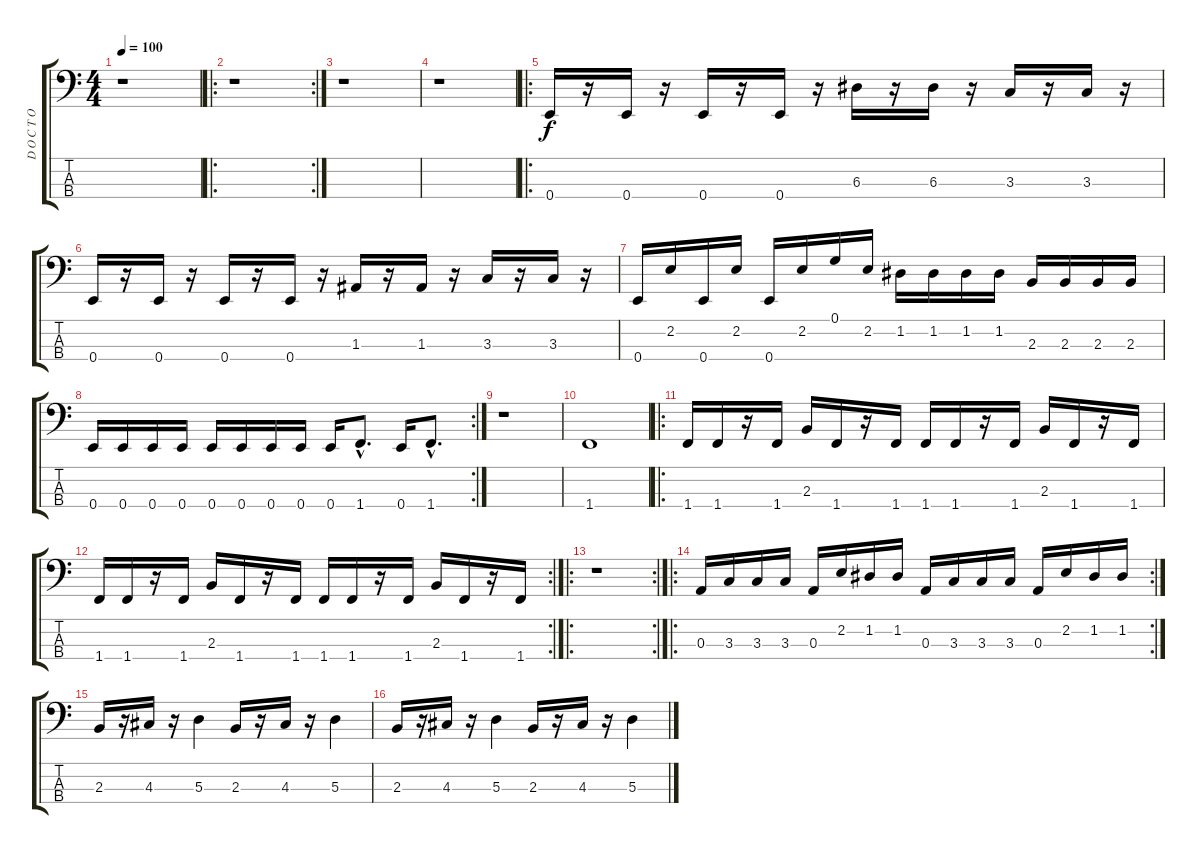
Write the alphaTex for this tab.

\track ("D O C T O R T O F I N D O U T" "D O C T O ") {instrument electricbassfinger}
\staff {score tabs}
\tuning (G2 D2 A1 E1) {hide}
\ts (4 4)
\tempo 100
\clef f4
\ks c
r.1{dy f instrument electricbassfinger} |
\ro
\rc 2
r.1 |
r.1 |
r.1 |
\ro
0.4.16 r.16 0.4.16 r.16 0.4.16 r.16 0.4.16 r.16 6.3.16 r.16 6.3.16 r.16 3.3.16 r.16 3.3.16 r.16 |
0.4.16 r.16 0.4.16 r.16 0.4.16 r.16 0.4.16 r.16 1.3.16 r.16 1.3.16 r.16 3.3.16 r.16 3.3.16 r.16 |
0.4.16 2.2.16 0.4.16 2.2.16 0.4.16 2.2.16 0.1.16 2.2.16 1.2.16 1.2.16 1.2.16 1.2.16 2.3.16 2.3.16 2.3.16 2.3.16 |
\rc 2
0.4.16 0.4.16 0.4.16 0.4.16 0.4.16 0.4.16 0.4.16 0.4.16 0.4.16 1.4{hac}.8{d} 0.4.16 1.4{hac}.8{d} |
r.1 |
1.4.1 |
\ro
1.4.16 1.4.16 r.16 1.4.16 2.3.16 1.4.16 r.16 1.4.16 1.4.16 1.4.16 r.16 1.4.16 2.3.16 1.4.16 r.16 1.4.16 |
\rc 2
1.4.16 1.4.16 r.16 1.4.16 2.3.16 1.4.16 r.16 1.4.16 1.4.16 1.4.16 r.16 1.4.16 2.3.16 1.4.16 r.16 1.4.16 |
\ro
\rc 2
r.1 |
\ro
\rc 2
0.3.16 3.3.16 3.3.16 3.3.16 0.3.16 2.2.16 1.2.16 1.2.16 0.3.16 3.3.16 3.3.16 3.3.16 0.3.16 2.2.16 1.2.16 1.2.16 |
2.3.16 r.16 4.3.16 r.16 5.3.4 2.3.16 r.16 4.3.16 r.16 5.3.4 |
2.3.16 r.16 4.3.16 r.16 5.3.4 2.3.16 r.16 4.3.16 r.16 5.3.4
